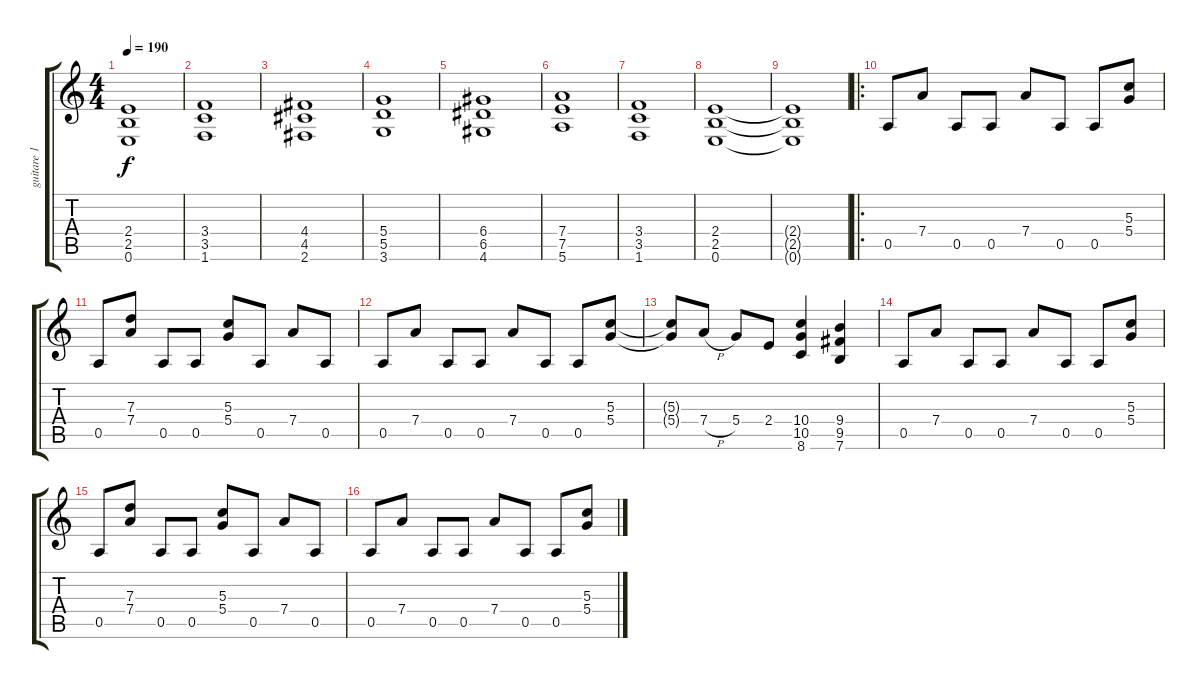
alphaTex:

\track ("guitare 1" "guitare 1") {instrument overdrivenguitar}
\staff {score tabs}
\tuning (E4 B3 G3 D3 A2 E2) {hide}
\ts (4 4)
\tempo 190
\clef g2
\ks c
(2.4 2.5 0.6).1{dy f instrument overdrivenguitar} |
(3.4 3.5 1.6).1 |
(4.4 4.5 2.6).1 |
(5.4 5.5 3.6).1 |
(6.4 6.5 4.6).1 |
(7.4 7.5 5.6).1 |
(3.4 3.5 1.6).1 |
(2.4 2.5 0.6).1 |
(2.4{t} 2.5{t} 0.6{t}).1 |
\ro
0.5.8 7.4.8 0.5.8 0.5.8 7.4.8 0.5.8 0.5.8 (5.3 5.4).8 |
0.5.8 (7.3 7.4).8 0.5.8 0.5.8 (5.3 5.4).8 0.5.8 7.4.8 0.5.8 |
0.5.8 7.4.8 0.5.8 0.5.8 7.4.8 0.5.8 0.5.8 (5.3 5.4).8 |
(5.3{t} 5.4{t}).8 7.4{h}.8 5.4.8 2.4.8 (10.4 10.5 8.6).4 (9.4 9.5 7.6).4 |
0.5.8 7.4.8 0.5.8 0.5.8 7.4.8 0.5.8 0.5.8 (5.3 5.4).8 |
0.5.8 (7.3 7.4).8 0.5.8 0.5.8 (5.3 5.4).8 0.5.8 7.4.8 0.5.8 |
0.5.8 7.4.8 0.5.8 0.5.8 7.4.8 0.5.8 0.5.8 (5.3 5.4).8
